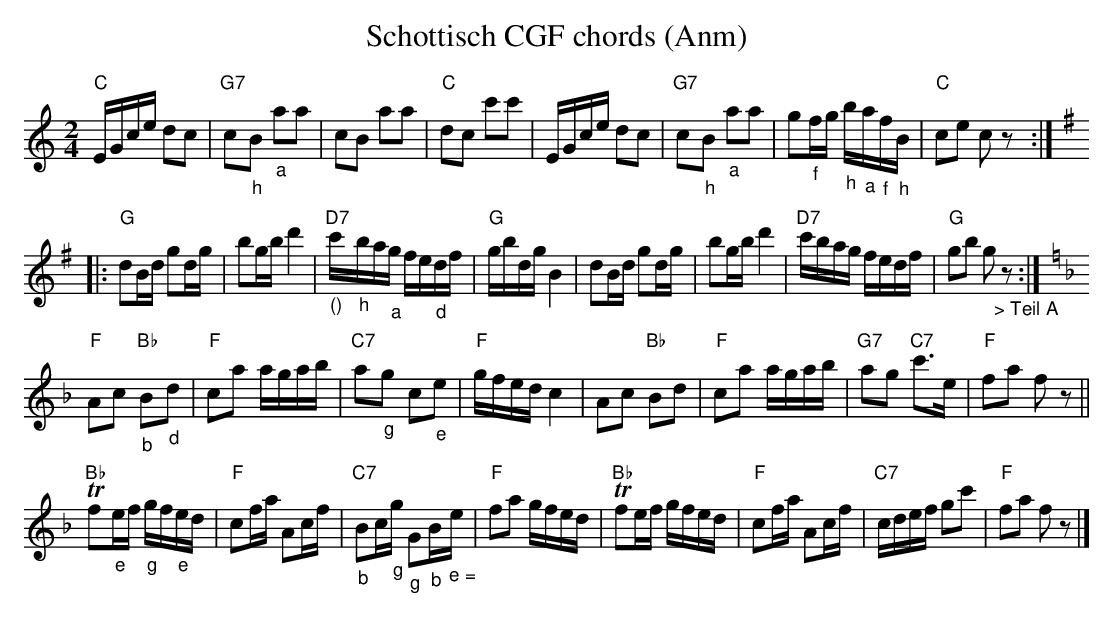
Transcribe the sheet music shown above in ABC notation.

X:1
T: Schottisch CGF chords (Anm)
M:2/4
L:1/16
K:C %%MIDI gchordon
"C"EGce d2c2 | "G7"c2"_h"B2 "_a"a2a2 | c2B2 a2a2 | "C"d2c2 c'2c'2 | EGce d2c2 | "G7"c2"_h"B2 "_a"a2a2 | \
g2"_f"fg "_h"b"_a"a"_f"f"_h"B | "C"c2e2 c2z2 :: [K:G]
 "G"d2Bd g2dg | b2gb d'4 | "D7""_()"c'"_h"ba"_a"g fe"_d"df | "G"gbdg B4 | \
d2Bd g2dg | b2gb d'4 | "D7"c'bag fedf | "G"g2b2 g2"_> Teil A"z2 :|
 [K:F] "F"A2c2 "Bb""_b"B2"_d"d2 | \
"F"c2a2 agab | "C7"a2"_g"g2 c2"_e"e2 | "F"gfed  c4 | A2c2 "Bb"B2d2 | "F"c2a2 agab | "G7"a2g2 "C7"c'3e | \
"F"f2a2 f2z2 ||
 "Bb"Tf2"_e"ef "_g"gf"_e"ed | "F"c2fa A2cf | "C7""_b"B2c"_g"g "_g"G2"_b"B"_ e ="e | "F"f2a2 gfed | \
"Bb"Tf2ef gfed | "F"c2fa A2cf | "C7"cdef g2c'2 | "F"f2a2 f2z2 |]
